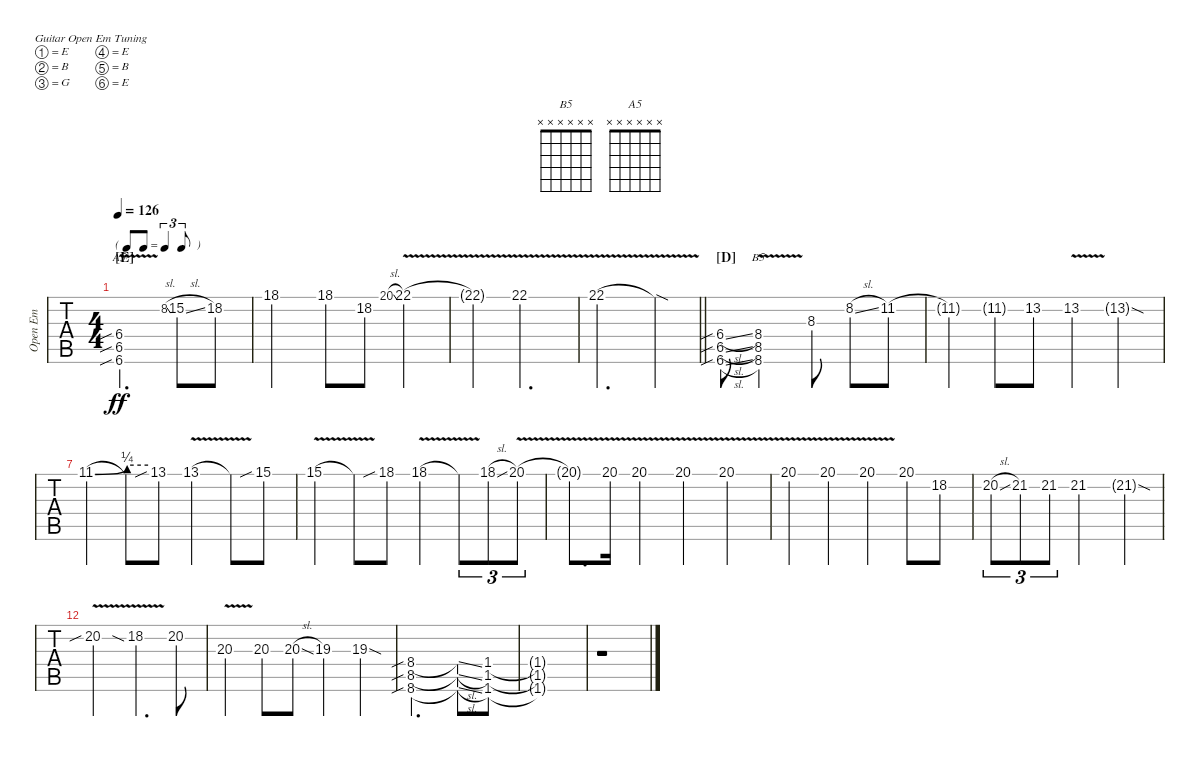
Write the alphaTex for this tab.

\bracketExtendMode nobrackets
\otherSystemsTrackNameOrientation horizontal
\defaultBarNumberDisplay FirstOfSystem
\track ("Pedal Steel Slide Open Em" "Open Em") {instrument distortionguitar}
\staff {tabs}
\tuning (E4 B3 G3 E3 B2 E2)
\chord ("B5" x x x x x x)
\chord ("A5" x x x x x x)
\ts (4 4)
\tf triplet8th
\section ("E" "")
\tempo 126
\clef g2
\ks cminor
(6.4{v sib} 6.5{v sib} 6.6{sib}).2{d ch "A5" dy ff} 8.2{sl}.8{gr} 15.2{sl}.8 18.2.8 |
18.1.2 18.1.8 18.2.8 20.1{sl}.8{gr} 22.1{v}.4 |
22.1{v t}.4 22.1{v}.2{d} |
\barLineRight lightlight
22.1{v}.2{d} 22.1{v sod t}.4 |
\section ("D" "")
(6.4{sib sl} 6.5{sib sl} 6.6{sib sl}).8 (8.4{v} 8.5{v} 8.6{v}).2{ch "B5"} 8.3.8 8.2{sl}.8 11.2.8 |
11.2{t}.4 11.2{g}.8 13.2.8 13.2{v}.4 13.2{sod g}.4 |
11.1{be (bend 0 0 60 1)}.4 11.1{be (hold 0 1 60 1) t}.8 13.1{sib}.8 13.1{v}.4 13.1{v t}.8 15.1{sib}.8 |
15.1{v}.4 15.1{v t}.8 18.1{sib}.8 18.1{v}.4 18.1{v t}.8{tu (3 2)} 18.1{sl}.8{tu (3 2)} 20.1{v}.8{tu (3 2)} |
20.1{v t}.8{d} 20.1{v}.16 20.1{v}.4 20.1{v}.4 20.1{v}.4 |
20.1{v}.4 20.1{v}.4 20.1{v}.4 20.1.8 18.2.8 |
20.2{sl}.8{tu (3 2)} 21.2.8{tu (3 2)} 21.2.8{tu (3 2)} 21.2.2 21.2{sod g}.4 |
20.2{v sib}.2 18.2{v sia}.4{d} 20.2.8 |
20.3{v}.4 20.3.8 20.3{sl}.8 19.3.4 19.3{sod}.4 |
(8.5{sib} 8.6{sib} 8.4{sib}).2{d} (8.5{sl t} 8.6{sl t} 8.4{ss t}).8 (1.5 1.6 1.4).8 |
(1.5{t} 1.6{t} 1.4{t}).1 |
r.1
